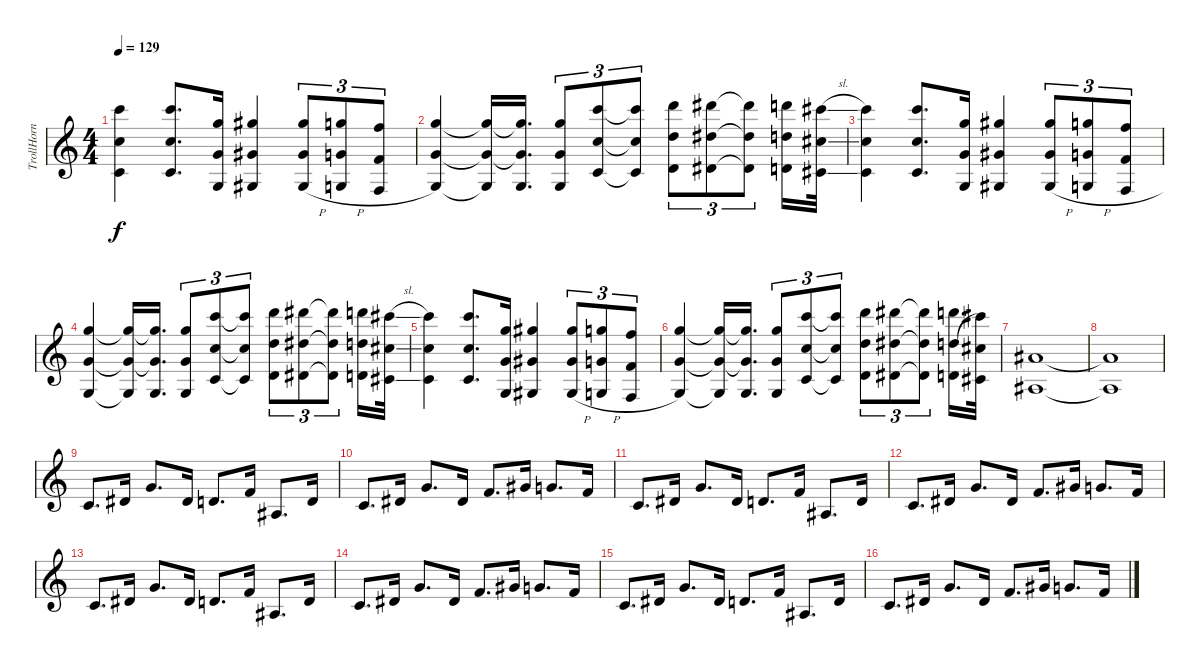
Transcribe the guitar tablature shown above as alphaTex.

\track ("TrollHorn" "TrollHorn") {instrument stringensemble1}
\staff {score}
\tuning (E4 B3 G3 D3 A2 E2) {hide}
\ts (4 4)
\tempo 129
\clef g2
\ks c
(8.1 1.2 29.3).4{dy f} (8.1 1.2 29.3).8{d} (3.1 20.2 0.3).16 (4.1 21.2 1.3).4 (4.1{h} 21.2{h} 1.3{h}).8{tu (3 2)} (3.1{h} 20.2{h} 0.3{h}).8{tu (3 2)} (1.1 18.2 3.4).8{tu (3 2)} |
(3.1 20.2 0.3).4 (3.1{t} 20.2{t} 0.3{t}).16 (3.1{t} 20.2{t} 0.3).16{d} (3.1 20.2 0.3).8{tu (3 2)} (8.1 1.2 29.3).8{tu (3 2)} (8.1{t} 1.2{t} 29.3{t}).8{tu (3 2)} (22.1 3.2 19.3).8{tu (3 2)} (23.1 4.2 20.3).8{tu (3 2)} (23.1{t} 4.2{t} 20.3{t}).8{tu (3 2)} (22.1 3.2 19.3).16 (9.1{sl} 2.2{sl} 30.3{sl}).32 |
(8.1 1.2 29.3).4 (8.1 1.2 29.3).8{d} (3.1 20.2 0.3).16 (4.1 21.2 1.3).4 (4.1{h} 21.2{h} 1.3{h}).8{tu (3 2)} (3.1{h} 20.2{h} 0.3{h}).8{tu (3 2)} (1.1 18.2 3.4).8{tu (3 2)} |
(3.1 20.2 0.3).4 (3.1{t} 20.2{t} 0.3{t}).16 (3.1{t} 20.2{t} 0.3).16{d} (3.1 20.2 0.3).8{tu (3 2)} (8.1 1.2 29.3).8{tu (3 2)} (8.1{t} 1.2{t} 29.3{t}).8{tu (3 2)} (22.1 3.2 19.3).8{tu (3 2)} (23.1 4.2 20.3).8{tu (3 2)} (23.1{t} 4.2{t} 20.3{t}).8{tu (3 2)} (22.1 3.2 19.3).16 (9.1{sl} 2.2{sl} 30.3{sl}).32 |
(8.1 1.2 29.3).4 (8.1 1.2 29.3).8{d} (3.1 20.2 0.3).16 (4.1 21.2 1.3).4 (4.1{h} 21.2{h} 1.3{h}).8{tu (3 2)} (3.1{h} 20.2{h} 0.3{h}).8{tu (3 2)} (1.1 18.2 3.4).8{tu (3 2)} |
(3.1 20.2 0.3).4 (3.1{t} 20.2{t} 0.3{t}).16 (3.1{t} 20.2{t} 0.3).16{d} (3.1 20.2 0.3).8{tu (3 2)} (8.1 1.2 29.3).8{tu (3 2)} (8.1{t} 1.2{t} 29.3{t}).8{tu (3 2)} (22.1 3.2 19.3).8{tu (3 2)} (23.1 4.2 20.3).8{tu (3 2)} (23.1{t} 4.2{t} 20.3{t}).8{tu (3 2)} (22.1{h} 3.2{h} 19.3{h}).16 (9.1 2.2 30.3).32 |
(6.1 3.3).1 |
(6.1{t} 3.3{t}).1 |
1.2.8{d} 4.2.16 3.1.8{d} 4.2.16 3.2.8{d} 1.1.16 3.3.8{d} 3.2.16 |
1.2.8{d} 4.2.16 3.1.8{d} 4.2.16 1.1.8{d} 4.1.16 3.1.8{d} 1.1.16 |
1.2.8{d} 4.2.16 3.1.8{d} 4.2.16 3.2.8{d} 1.1.16 3.3.8{d} 3.2.16 |
1.2.8{d} 4.2.16 3.1.8{d} 4.2.16 1.1.8{d} 4.1.16 3.1.8{d} 1.1.16 |
1.2.8{d} 4.2.16 3.1.8{d} 4.2.16 3.2.8{d} 1.1.16 3.3.8{d} 3.2.16 |
1.2.8{d} 4.2.16 3.1.8{d} 4.2.16 1.1.8{d} 4.1.16 3.1.8{d} 1.1.16 |
1.2.8{d} 4.2.16 3.1.8{d} 4.2.16 3.2.8{d} 1.1.16 3.3.8{d} 3.2.16 |
1.2.8{d} 4.2.16 3.1.8{d} 4.2.16 1.1.8{d} 4.1.16 3.1.8{d} 1.1.16
